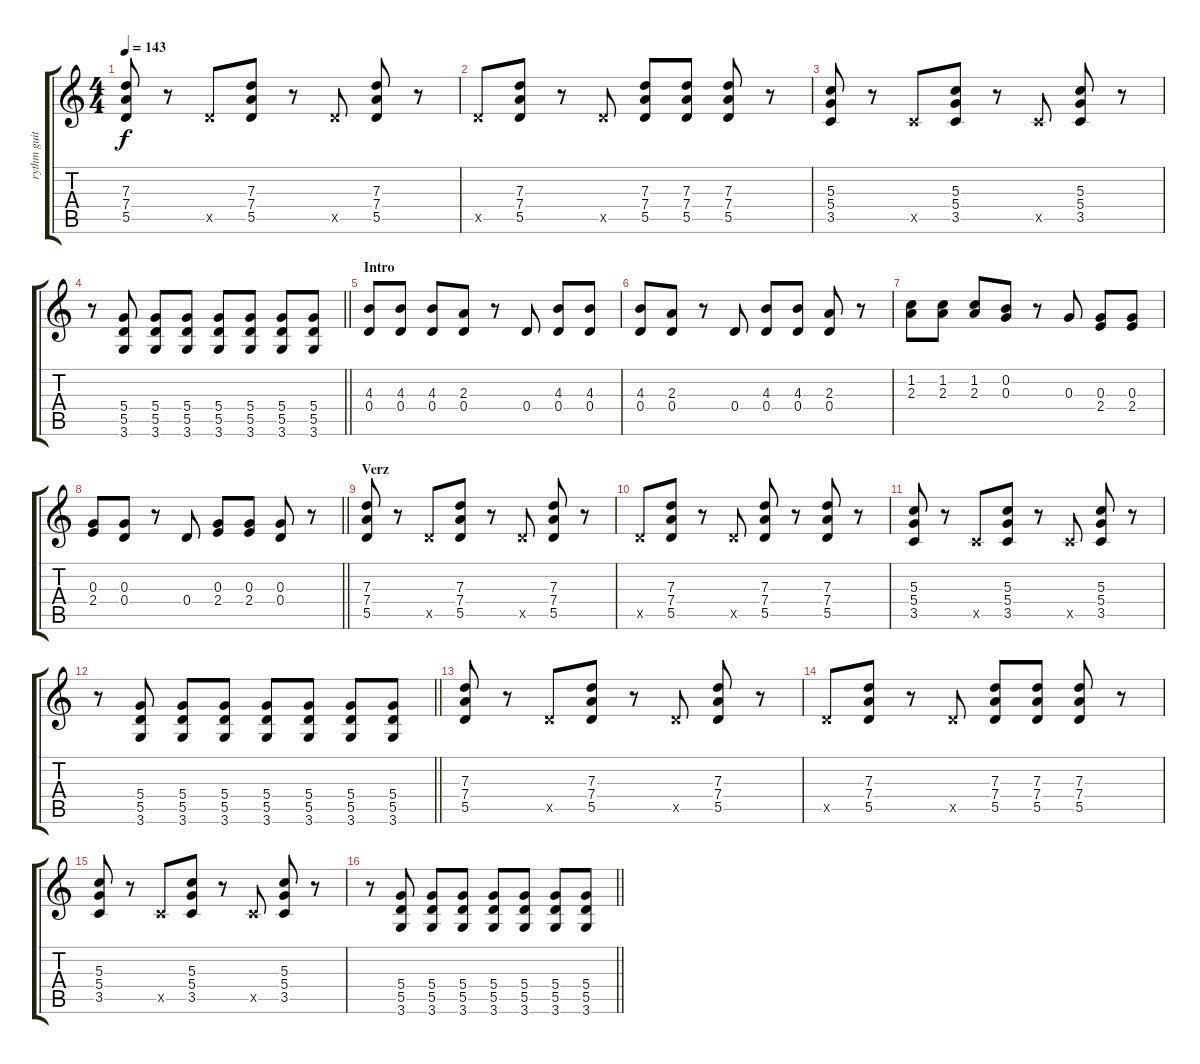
\track ("rythm guitar" "rythm guit") {instrument overdrivenguitar}
\staff {score tabs}
\tuning (E4 B3 G3 D3 A2 E2) {hide}
\ts (4 4)
\tempo 143
\clef g2
\ks c
(7.3 7.4 5.5).8{dy f} r.8 5.5{x}.8 (7.3 7.4 5.5).8 r.8 5.5{x}.8 (7.3 7.4 5.5).8 r.8 |
5.5{x}.8 (7.3 7.4 5.5).8 r.8 5.5{x}.8 (7.3 7.4 5.5).8 (7.3 7.4 5.5).8 (7.3 7.4 5.5).8 r.8 |
(5.3 5.4 3.5).8 r.8 3.5{x}.8 (5.3 5.4 3.5).8 r.8 3.5{x}.8 (5.3 5.4 3.5).8 r.8 |
\barLineRight lightlight
r.8 (5.4 5.5 3.6).8 (5.4 5.5 3.6).8 (5.4 5.5 3.6).8 (5.4 5.5 3.6).8 (5.4 5.5 3.6).8 (5.4 5.5 3.6).8 (5.4 5.5 3.6).8 |
\section ("" "Intro")
(4.3 0.4).8 (4.3 0.4).8 (4.3 0.4).8 (2.3 0.4).8 r.8 0.4.8 (4.3 0.4).8 (4.3 0.4).8 |
(4.3 0.4).8 (2.3 0.4).8 r.8 0.4.8 (4.3 0.4).8 (4.3 0.4).8 (2.3 0.4).8 r.8 |
(1.2 2.3).8 (1.2 2.3).8 (1.2 2.3).8 (0.2 0.3).8 r.8 0.3.8 (0.3 2.4).8 (0.3 2.4).8 |
\barLineRight lightlight
(0.3 2.4).8 (0.3 0.4).8 r.8 0.4.8 (0.3 2.4).8 (0.3 2.4).8 (0.3 0.4).8 r.8 |
\section ("" "Verz")
(7.3 7.4 5.5).8 r.8 5.5{x}.8 (7.3 7.4 5.5).8 r.8 5.5{x}.8 (7.3 7.4 5.5).8 r.8 |
5.5{x}.8 (7.3 7.4 5.5).8 r.8 5.5{x}.8 (7.3 7.4 5.5).8 r.8 (7.3 7.4 5.5).8 r.8 |
(5.3 5.4 3.5).8 r.8 3.5{x}.8 (5.3 5.4 3.5).8 r.8 3.5{x}.8 (5.3 5.4 3.5).8 r.8 |
\barLineRight lightlight
r.8 (5.4 5.5 3.6).8 (5.4 5.5 3.6).8 (5.4 5.5 3.6).8 (5.4 5.5 3.6).8 (5.4 5.5 3.6).8 (5.4 5.5 3.6).8 (5.4 5.5 3.6).8 |
(7.3 7.4 5.5).8 r.8 5.5{x}.8 (7.3 7.4 5.5).8 r.8 5.5{x}.8 (7.3 7.4 5.5).8 r.8 |
5.5{x}.8 (7.3 7.4 5.5).8 r.8 5.5{x}.8 (7.3 7.4 5.5).8 (7.3 7.4 5.5).8 (7.3 7.4 5.5).8 r.8 |
(5.3 5.4 3.5).8 r.8 3.5{x}.8 (5.3 5.4 3.5).8 r.8 3.5{x}.8 (5.3 5.4 3.5).8 r.8 |
\barLineRight lightlight
r.8 (5.4 5.5 3.6).8 (5.4 5.5 3.6).8 (5.4 5.5 3.6).8 (5.4 5.5 3.6).8 (5.4 5.5 3.6).8 (5.4 5.5 3.6).8 (5.4 5.5 3.6).8
